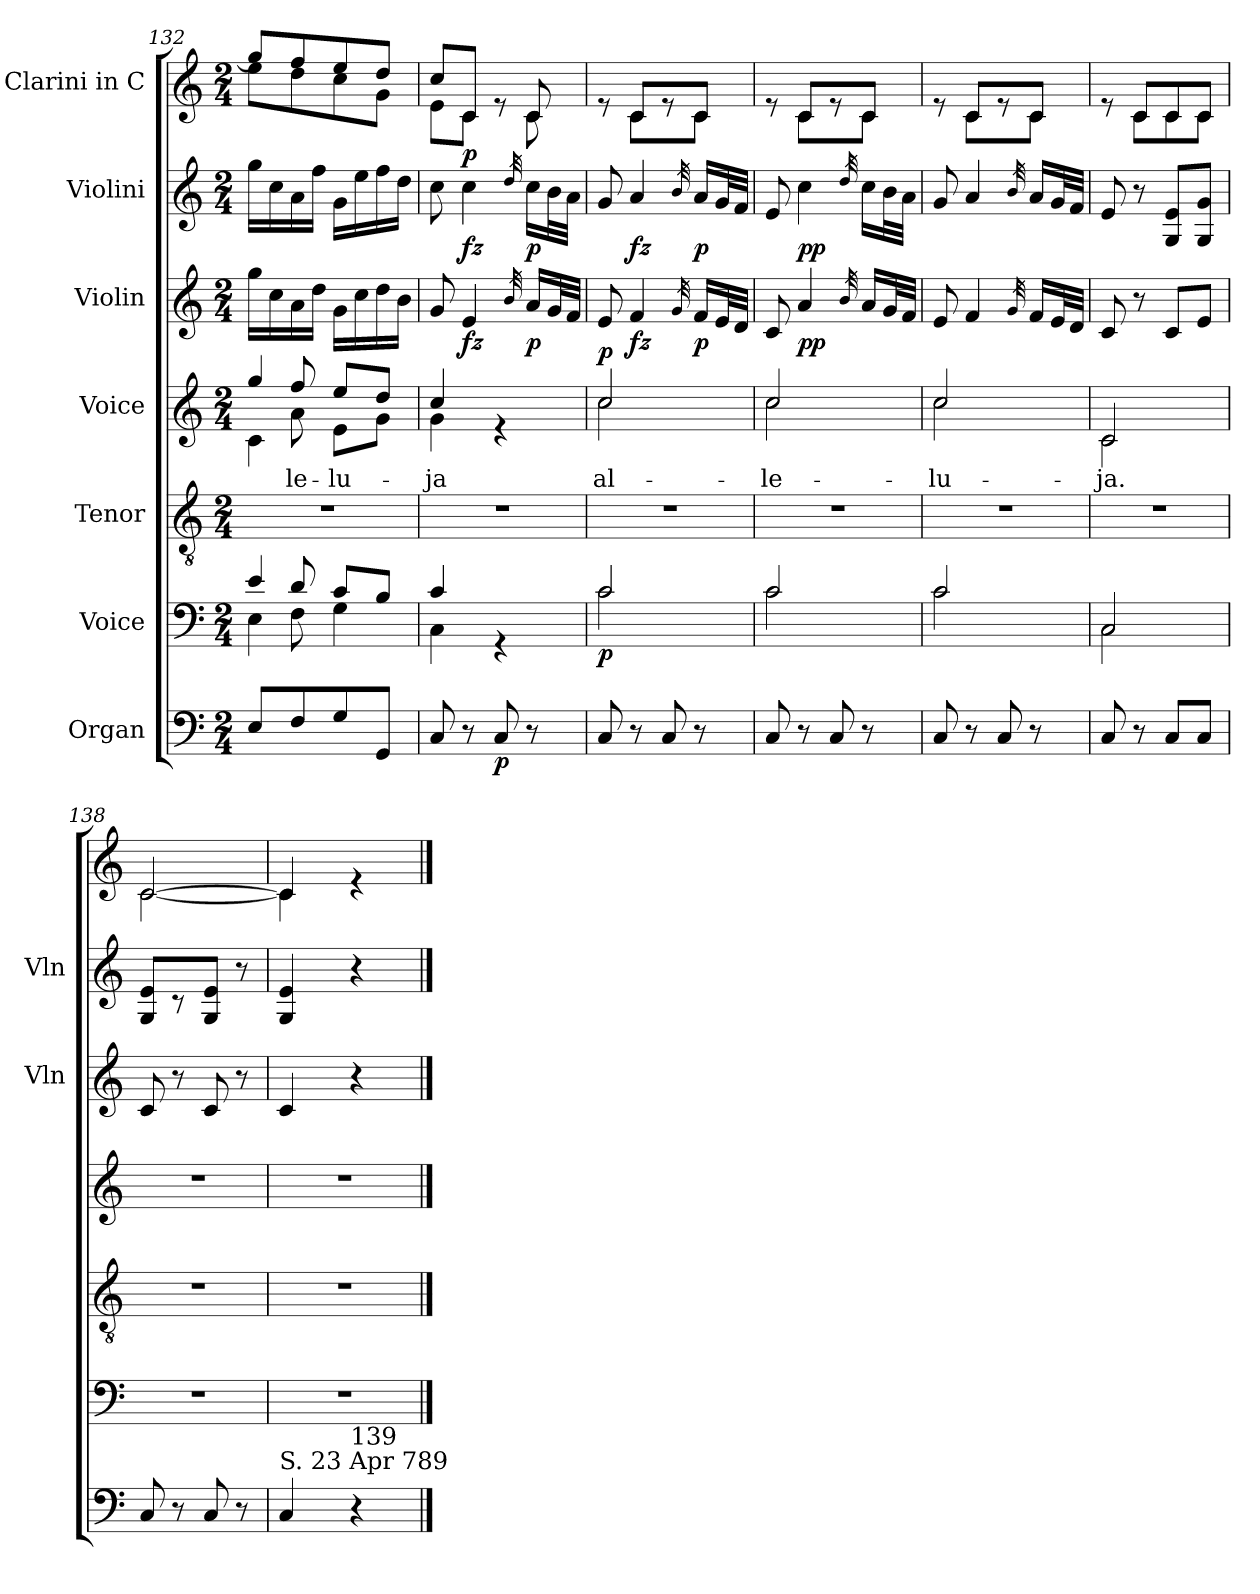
**kern	**dynam	**kern	**dynam	**kern	**kern	**text	**dynam	**kern	**dynam	**kern	**dynam	**kern	**dynam
*part7	*part7	*part6	*part6	*part5	*part4	*part4	*part4	*part3	*part3	*part2	*part2	*part1	*part1
*staff7	*staff7	*staff6	*staff6	*staff5	*staff4	*staff4	*staff4	*staff3	*staff3	*staff2	*staff2	*staff1	*staff1
*I"Organ	*	*I"Voice	*	*I"Tenor	*I"Voice	*	*	*I"Violin	*	*I"Violini	*	*I"Clarini in C	*
*	*	*	*	*	*	*	*	*I'Vln	*	*I'Vln	*	*	*
*clefF4	*	*clefF4	*	*clefGv2	*clefG2	*	*	*clefG2	*	*clefG2	*	*clefG2	*
*k[]	*	*k[]	*	*k[]	*k[]	*	*	*k[]	*	*k[]	*	*k[]	*
*M2/4	*	*M2/4	*	*M2/4	*M2/4	*	*	*M2/4	*	*M2/4	*	*M2/4	*
=132	=132	=132	=132	=132	=132	=132	=132	=132	=132	=132	=132	=132	=132
*	*	*^	*	*	*^	*	*	*	*	*	*	*^	*
8E/L	.	8e/J	8E\J	.	2r	8gg/J	8c\J	.	.	16gg\LL	.	16gg\LL	.	8gg/L]	8ee\L	.
.	.	.	.	.	.	.	.	.	.	16cc\	.	16cc\	.	.	.	.
!	!	!	!	!	!	!	!	!LO:LY:b	!	!	!	!	!	!	!	!
8F/	.	8d/	8F\	.	.	8ff/	8a\	-le-	.	16a\	.	16a\	.	8ff/	8dd\	.
.	.	.	.	.	.	.	.	.	.	16dd\JJ	.	16ff\JJ	.	.	.	.
!	!	!	!	!	!	!	!	!LO:LY:b	!	!	!	!	!	!	!	!
8G/	.	8c/L	4G\	.	.	8ee/L	8e\L	-lu-	.	16g\LL	.	16g\LL	.	8ee/	8cc\	.
.	.	.	.	.	.	.	.	.	.	16cc\	.	16ee\	.	.	.	.
8GG/J	.	8B/J	.	.	.	8dd/J	8g\J	.	.	16dd\	.	16ff\	.	8dd/J	8g\J	.
.	.	.	.	.	.	.	.	.	.	16b\JJ	.	16dd\JJ	.	.	.	.
=133	=133	=133	=133	=133	=133	=133	=133	=133	=133	=133	=133	=133	=133	=133	=133	=133
!	!	!	!	!	!	!	!	!LO:LY:b	!	!	!	!	!	!	!	!
8C/	.	4c/	4C\	.	2r	4cc/	4g\	-ja	.	8g/	.	8cc\	.	8cc/L	8e\L	.
!	!	!	!	!	!	!	!	!	!	!	!LO:DY:b	!	!LO:DY:b	!	!	!LO:DY:b
8r	.	.	.	.	.	.	.	.	.	4e/	fz	4cc\	fz	8c/J	8c\J	p
!	!LO:DY:b	!	!	!	!	!	!	!	!	!	!	!	!	!	!	!
8C/	p	4rGG	4ryy	.	.	4re	4ryy	.	.	.	.	.	.	8re	8ryy	.
.	.	.	.	.	.	.	.	.	.	32qb/	.	32qdd/	.	.	.	.
!	!	!	!	!	!	!	!	!	!	!	!LO:DY:b	!	!LO:DY:b	!	!	!
8r	.	.	.	.	.	.	.	.	.	16a/LL	p	16cc\LL	p	8c/	8c\	.
.	.	.	.	.	.	.	.	.	.	32g/L	.	32b\L	.	.	.	.
.	.	.	.	.	.	.	.	.	.	32f/JJJ	.	32a\JJJ	.	.	.	.
!!LO:PB:g=z	!!
=134	=134	=134	=134	=134	=134	=134	=134	=134	=134	=134	=134	=134	=134	=134	=134	=134
!	!	!	!	!LO:DY:b	!	!	!	!LO:LY:b	!LO:DY:b	!	!	!	!	!	!	!
8C/	.	2c/	2c\	p	2r	2cc/	2cc\	al-	p	8e/	.	8g/	.	8re	8ryy	.
!	!	!	!	!	!	!	!	!	!	!	!LO:DY:b	!	!LO:DY:b	!	!	!
8r	.	.	.	.	.	.	.	.	.	4f/	fz	4a/	fz	8c/L	8c\L	.
8C/	.	.	.	.	.	.	.	.	.	.	.	.	.	8re	8ryy	.
.	.	.	.	.	.	.	.	.	.	32qg/	.	32qb/	.	.	.	.
!	!	!	!	!	!	!	!	!	!	!	!LO:DY:b	!	!LO:DY:b	!	!	!
8r	.	.	.	.	.	.	.	.	.	16f/LL	p	16a/LL	p	8c/J	8c\J	.
.	.	.	.	.	.	.	.	.	.	32e/L	.	32g/L	.	.	.	.
.	.	.	.	.	.	.	.	.	.	32d/JJJ	.	32f/JJJ	.	.	.	.
=135	=135	=135	=135	=135	=135	=135	=135	=135	=135	=135	=135	=135	=135	=135	=135	=135
!	!	!	!	!	!	!	!	!LO:LY:b	!	!	!	!	!	!	!	!
8C/	.	2c/	2c\	.	2r	2cc/	2cc\	-le-	.	8c/	.	8e/	.	8re	8ryy	.
!	!	!	!	!	!	!	!	!	!	!	!LO:DY:b	!	!LO:DY:b	!	!	!
8r	.	.	.	.	.	.	.	.	.	4a/	pp	4cc\	pp	8c/L	8c\L	.
8C/	.	.	.	.	.	.	.	.	.	.	.	.	.	8re	8ryy	.
.	.	.	.	.	.	.	.	.	.	32qb/	.	32qdd/	.	.	.	.
8r	.	.	.	.	.	.	.	.	.	16a/LL	.	16cc\LL	.	8c/J	8c\J	.
.	.	.	.	.	.	.	.	.	.	32g/L	.	32b\L	.	.	.	.
.	.	.	.	.	.	.	.	.	.	32f/JJJ	.	32a\JJJ	.	.	.	.
=136	=136	=136	=136	=136	=136	=136	=136	=136	=136	=136	=136	=136	=136	=136	=136	=136
!	!	!	!	!	!	!	!	!LO:LY:b	!	!	!	!	!	!	!	!
8C/	.	2c/	2c\	.	2r	2cc/	2cc\	-lu-	.	8e/	.	8g/	.	8re	8ryy	.
8r	.	.	.	.	.	.	.	.	.	4f/	.	4a/	.	8c/L	8c\L	.
8C/	.	.	.	.	.	.	.	.	.	.	.	.	.	8re	8ryy	.
.	.	.	.	.	.	.	.	.	.	32qg/	.	32qb/	.	.	.	.
8r	.	.	.	.	.	.	.	.	.	16f/LL	.	16a/LL	.	8c/J	8c\J	.
.	.	.	.	.	.	.	.	.	.	32e/L	.	32g/L	.	.	.	.
.	.	.	.	.	.	.	.	.	.	32d/JJJ	.	32f/JJJ	.	.	.	.
=137	=137	=137	=137	=137	=137	=137	=137	=137	=137	=137	=137	=137	=137	=137	=137	=137
!	!	!	!	!	!	!	!	!LO:LY:b	!	!	!	!	!	!	!	!
8C/	.	2C/	2C\	.	2r	2c/	2c\	-ja.	.	8c/	.	8e/	.	8re	8ryy	.
8r	.	.	.	.	.	.	.	.	.	8r	.	8r	.	8c/L	8c\L	.
8C/L	.	.	.	.	.	.	.	.	.	8c/L	.	8G/ 8e/L	.	8c/	8c\	.
8C/J	.	.	.	.	.	.	.	.	.	8e/J	.	8G/ 8g/J	.	8c/J	8c\J	.
*	*	*v	*v	*	*	*v	*v	*	*	*	*	*	*	*	*	*
=138	=138	=138	=138	=138	=138	=138	=138	=138	=138	=138	=138	=138	=138	=138
8C/	.	2r	.	2r	2r	.	.	8c/	.	8G/ 8e/L	.	[2c/	[2c\	.
8r	.	.	.	.	.	.	.	8r	.	8r	.	.	.	.
8C/	.	.	.	.	.	.	.	8c/	.	8G/ 8e/J	.	.	.	.
8r	.	.	.	.	.	.	.	8r	.	8r	.	.	.	.
=139	=139	=139	=139	=139	=139	=139	=139	=139	=139	=139	=139	=139	=139	=139
!LO:TX:a:t=S. 23 Apr 789	!	!	!	!	!	!	!	!	!	!	!	!	!	!
4C/	.	2r	.	2r	2r	.	.	4c/	.	4G/ 4e/	.	4c/]	4c\]	.
!LO:TX:a:t=139	!	!	!	!	!	!	!	!	!	!	!	!	!	!
4r	.	.	.	.	.	.	.	4r	.	4r	.	4re	4ryy	.
*	*	*	*	*	*	*	*	*	*	*	*	*v	*v	*
==	==	==	==	==	==	==	==	==	==	==	==	==	==
*-	*-	*-	*-	*-	*-	*-	*-	*-	*-	*-	*-	*-	*-
